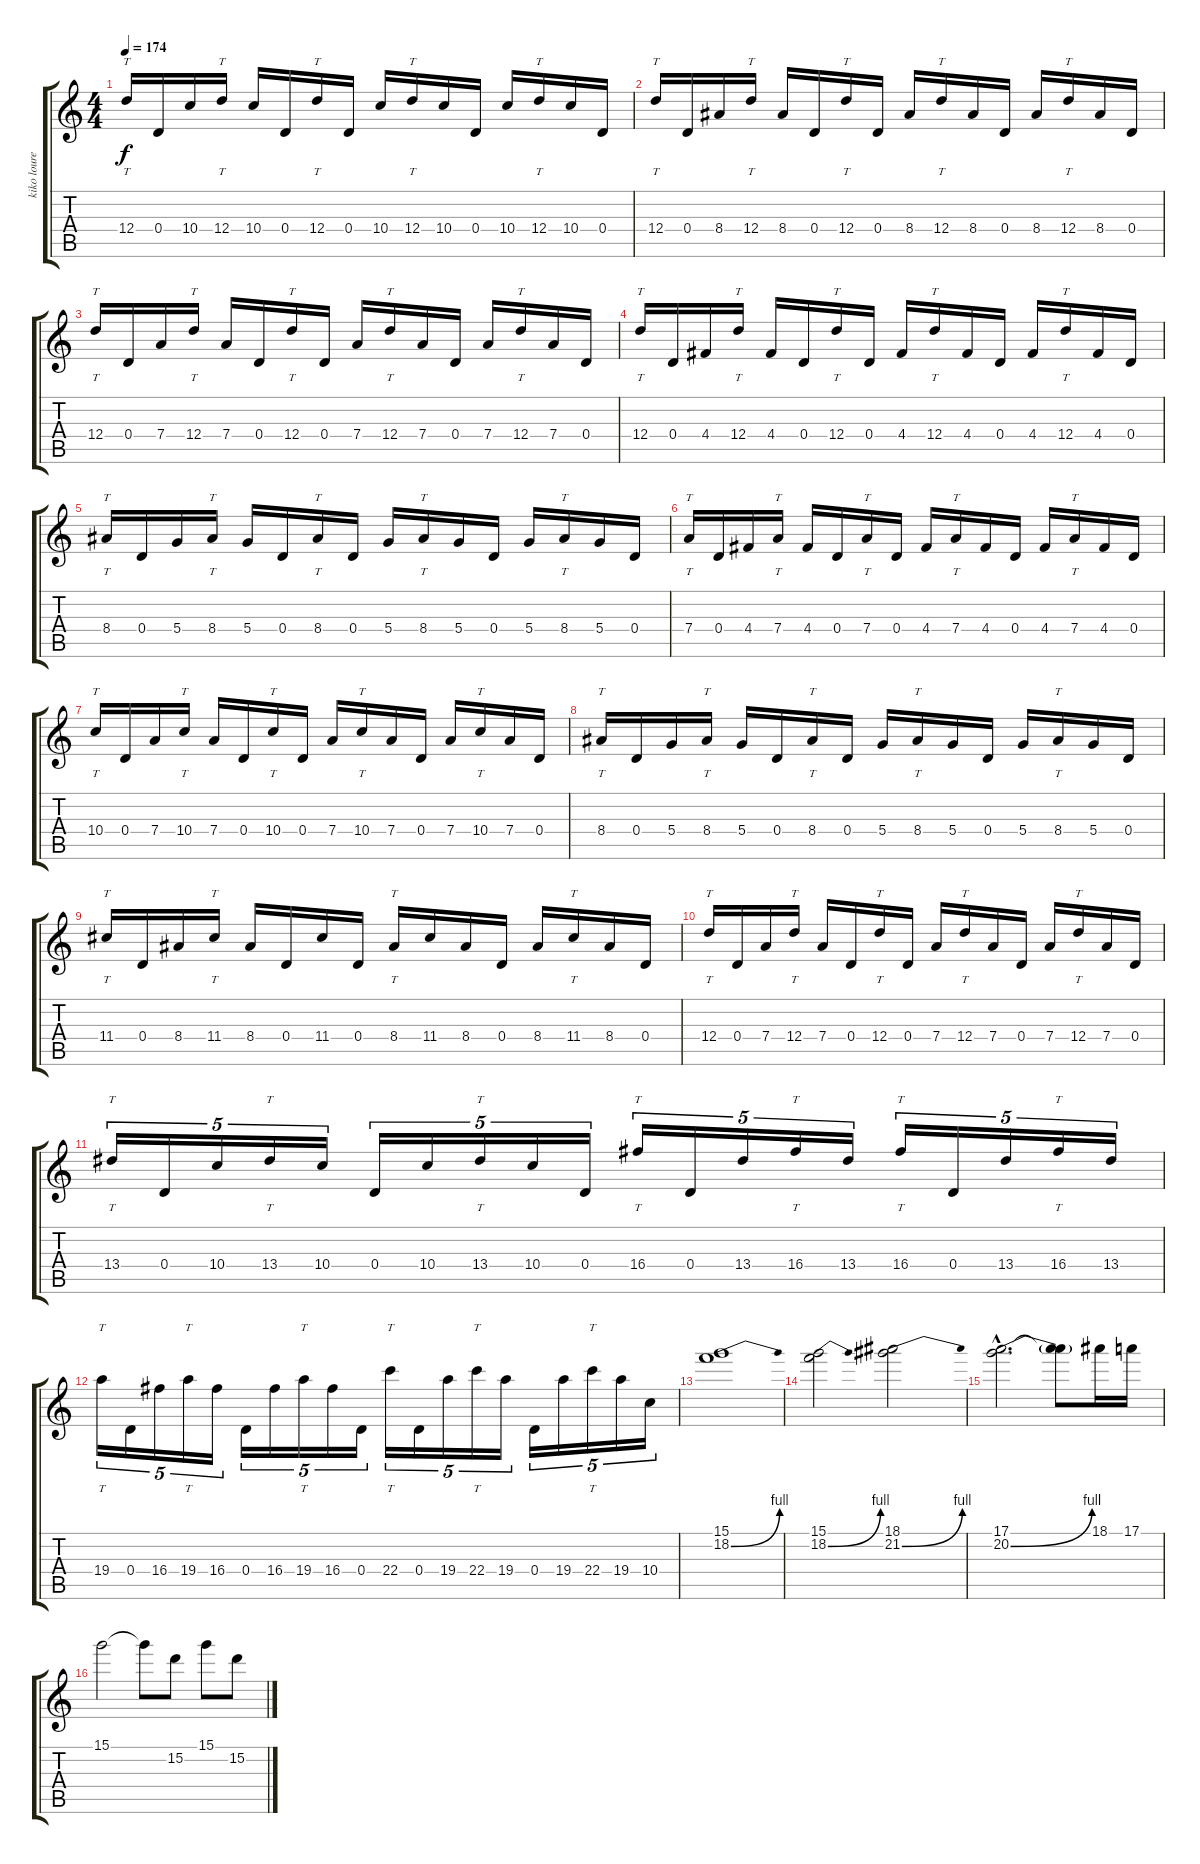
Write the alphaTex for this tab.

\track ("kiko loureiro" "kiko loure") {instrument distortionguitar}
\staff {score tabs}
\tuning (E4 B3 G3 D3 A2 E2) {hide}
\ts (4 4)
\tempo 174
\clef g2
\ks c
12.4.16{tt dy f} 0.4.16 10.4.16 12.4.16{tt} 10.4.16 0.4.16 12.4.16{tt} 0.4.16 10.4.16 12.4.16{tt} 10.4.16 0.4.16 10.4.16 12.4.16{tt} 10.4.16 0.4.16 |
12.4.16{tt} 0.4.16 8.4.16 12.4.16{tt} 8.4.16 0.4.16 12.4.16{tt} 0.4.16 8.4.16 12.4.16{tt} 8.4.16 0.4.16 8.4.16 12.4.16{tt} 8.4.16 0.4.16 |
12.4.16{tt} 0.4.16 7.4.16 12.4.16{tt} 7.4.16 0.4.16 12.4.16{tt} 0.4.16 7.4.16 12.4.16{tt} 7.4.16 0.4.16 7.4.16 12.4.16{tt} 7.4.16 0.4.16 |
12.4.16{tt} 0.4.16 4.4.16 12.4.16{tt} 4.4.16 0.4.16 12.4.16{tt} 0.4.16 4.4.16 12.4.16{tt} 4.4.16 0.4.16 4.4.16 12.4.16{tt} 4.4.16 0.4.16 |
8.4.16{tt} 0.4.16 5.4.16 8.4.16{tt} 5.4.16 0.4.16 8.4.16{tt} 0.4.16 5.4.16 8.4.16{tt} 5.4.16 0.4.16 5.4.16 8.4.16{tt} 5.4.16 0.4.16 |
7.4.16{tt} 0.4.16 4.4.16 7.4.16{tt} 4.4.16 0.4.16 7.4.16{tt} 0.4.16 4.4.16 7.4.16{tt} 4.4.16 0.4.16 4.4.16 7.4.16{tt} 4.4.16 0.4.16 |
10.4.16{tt} 0.4.16 7.4.16 10.4.16{tt} 7.4.16 0.4.16 10.4.16{tt} 0.4.16 7.4.16 10.4.16{tt} 7.4.16 0.4.16 7.4.16 10.4.16{tt} 7.4.16 0.4.16 |
8.4.16{tt} 0.4.16 5.4.16 8.4.16{tt} 5.4.16 0.4.16 8.4.16{tt} 0.4.16 5.4.16 8.4.16{tt} 5.4.16 0.4.16 5.4.16 8.4.16{tt} 5.4.16 0.4.16 |
11.4.16{tt} 0.4.16 8.4.16 11.4.16{tt} 8.4.16 0.4.16 11.4.16 0.4.16 8.4.16{tt} 11.4.16 8.4.16 0.4.16 8.4.16 11.4.16{tt} 8.4.16 0.4.16 |
12.4.16{tt} 0.4.16 7.4.16 12.4.16{tt} 7.4.16 0.4.16 12.4.16{tt} 0.4.16 7.4.16 12.4.16{tt} 7.4.16 0.4.16 7.4.16 12.4.16{tt} 7.4.16 0.4.16 |
13.4.16{tt tu (5 4)} 0.4.16{tu (5 4)} 10.4.16{tu (5 4)} 13.4.16{tt tu (5 4)} 10.4.16{tu (5 4)} 0.4.16{tu (5 4)} 10.4.16{tu (5 4)} 13.4.16{tt tu (5 4)} 10.4.16{tu (5 4)} 0.4.16{tu (5 4)} 16.4.16{tt tu (5 4)} 0.4.16{tu (5 4)} 13.4.16{tu (5 4)} 16.4.16{tt tu (5 4)} 13.4.16{tu (5 4)} 16.4.16{tt tu (5 4)} 0.4.16{tu (5 4)} 13.4.16{tu (5 4)} 16.4.16{tt tu (5 4)} 13.4.16{tu (5 4)} |
19.4.16{tt tu (5 4)} 0.4.16{tu (5 4)} 16.4.16{tu (5 4)} 19.4.16{tt tu (5 4)} 16.4.16{tu (5 4)} 0.4.16{tu (5 4)} 16.4.16{tu (5 4)} 19.4.16{tt tu (5 4)} 16.4.16{tu (5 4)} 0.4.16{tu (5 4)} 22.4.16{tt tu (5 4)} 0.4.16{tu (5 4)} 19.4.16{tu (5 4)} 22.4.16{tt tu (5 4)} 19.4.16{tu (5 4)} 0.4.16{tu (5 4)} 19.4.16{tu (5 4)} 22.4.16{tt tu (5 4)} 19.4.16{tu (5 4)} 10.4.16{tu (5 4)} |
(15.1 18.2{be (bend 0 0 60 4)}).1 |
(15.1 18.2{be (bend 0 0 60 4)}).2 (18.1 21.2{be (bend 0 0 60 4)}).2 |
(17.1{hac} 20.2{be (bend 0 0 60 4) hac}).2{d} (17.1{t} 20.2{t}).8 18.1.16 17.1.16 |
15.1.2 15.1{t}.8 15.2.8 15.1.8 15.2.8
